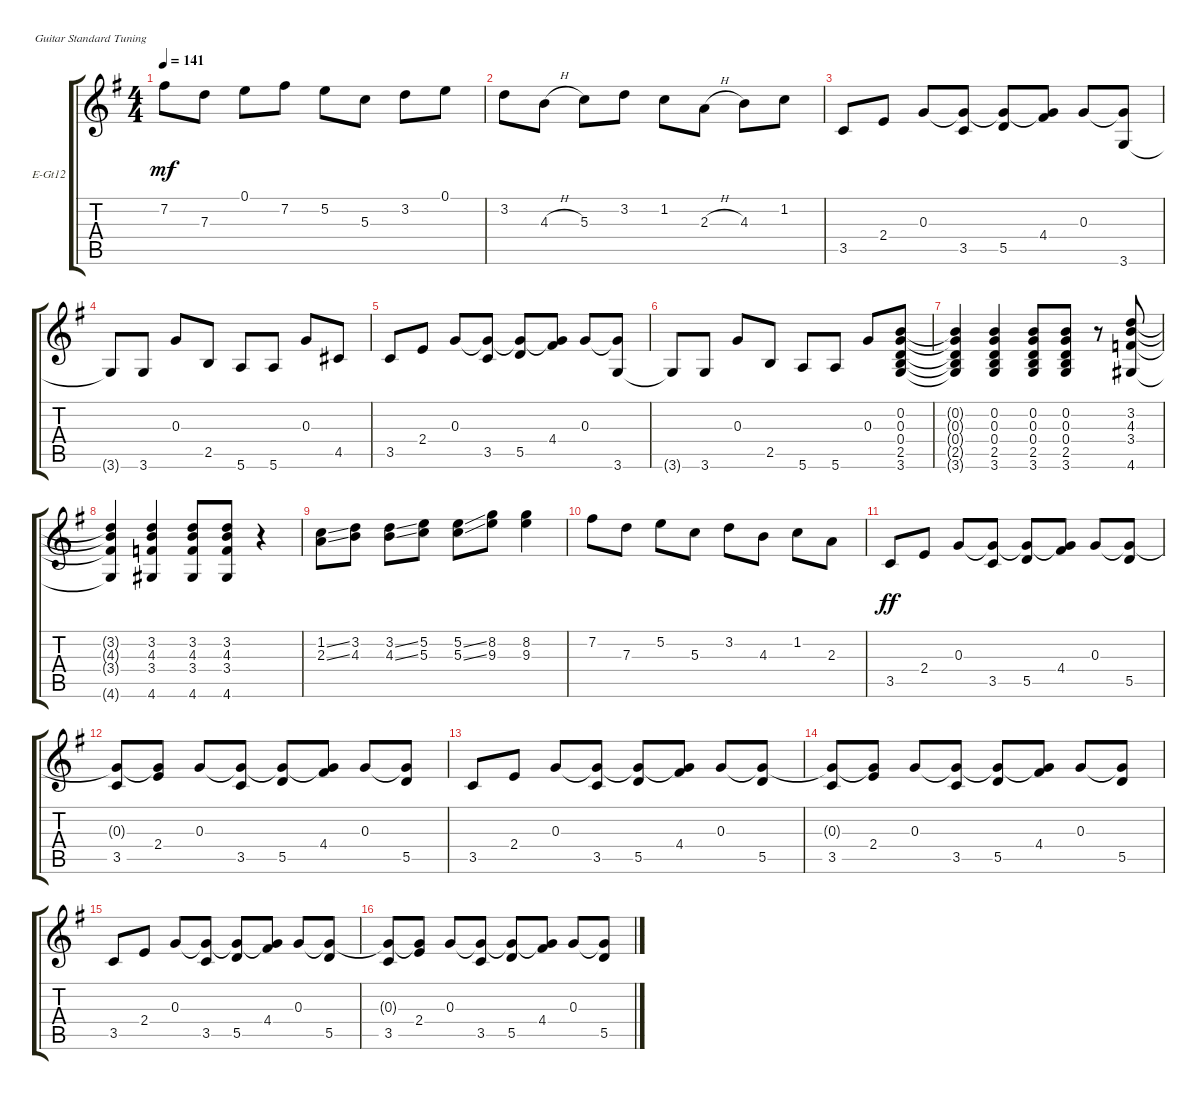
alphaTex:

\defaultSystemsLayout 4
\bracketExtendMode groupsimilarinstruments
\firstSystemTrackNameOrientation horizontal
\otherSystemsTrackNameOrientation horizontal
\track ("12 St. Electric Guitar" "E-Gt12") {instrument electricguitarclean}
\staff {score tabs}
\tuning (E4 B3 G3 D3 A2 E2)
\ts (4 4)
\tempo 141
\clef g2
\scale
0.333333
\ks g
7.2.8{dy mf} 7.3.8 0.1.8 7.2.8 5.2.8 5.3.8 3.2.8 0.1.8 |
\scale
0.333333 3.2.8 4.3{h}.8 5.3.8 3.2.8 1.2.8 2.3{h}.8 4.3.8 1.2.8 |
\scale
0.333333 3.5.8 2.4.8 0.3.8 (3.5 0.3{t}).8 (5.5 0.3{t}).8 (4.4 0.3{t}).8 0.3.8 (0.3{t} 3.6).8 |
\scale
0.333333 3.6{t}.8 3.6.8 0.3.8 2.5.8 5.6.8 5.6.8 0.3.8 4.5.8 |
\scale
0.333333 3.5.8 2.4.8 0.3.8 (3.5 0.3{t}).8 (5.5 0.3{t}).8 (4.4 0.3{t}).8 0.3.8 (0.3{t} 3.6).8 |
\scale
0.333333 3.6{t}.8 3.6.8 0.3.8 2.5.8 5.6.8 5.6.8 0.3.8 (2.5 3.6 0.4 0.3 0.2).8 |
\scale
0.333333 (0.2{t} 0.3{t} 0.4{t} 2.5{t} 3.6{t}).4 (3.6 2.5 0.4 0.3 0.2).4 (3.6 2.5 0.4 0.3 0.2).8 (3.6 2.5 0.4 0.3 0.2).8 r.8 (3.4 4.3 3.2 4.6).8 |
\scale
0.333333 (3.2{t} 4.3{t} 3.4{t} 4.6{t}).4 (3.2 4.3 3.4 4.6).4 (3.4 4.3 3.2 4.6).8 (3.4 4.3 3.2 4.6).8 r.4 |
\scale
0.333333 (2.3{ss} 1.2{ss}).8 (4.3 3.2).8 (4.3{ss} 3.2{ss}).8 (5.2 5.3).8 (5.3{ss} 5.2{ss}).8 (8.2 9.3).8 (9.3 8.2).4 |
\scale
0.333333 7.2.8 7.3.8 5.2.8 5.3.8 3.2.8 4.3.8 1.2.8 2.3.8 |
\scale
0.333333 3.5.8{dy ff} 2.4.8 0.3.8 (3.5 0.3{t}).8 (5.5 0.3{t}).8 (4.4 0.3{t}).8 0.3.8 (5.5 0.3{t}).8 |
\scale
0.333333 (3.5 0.3{t}).8 (2.4 0.3{t}).8 0.3.8 (3.5 0.3{t}).8 (5.5 0.3{t}).8 (4.4 0.3{t}).8 0.3.8 (5.5 0.3{t}).8 |
\scale
0.333333 3.5.8 2.4.8 0.3.8 (3.5 0.3{t}).8 (5.5 0.3{t}).8 (4.4 0.3{t}).8 0.3.8 (5.5 0.3{t}).8 |
\scale
0.333333 (3.5 0.3{t}).8 (2.4 0.3{t}).8 0.3.8 (3.5 0.3{t}).8 (5.5 0.3{t}).8 (4.4 0.3{t}).8 0.3.8 (5.5 0.3{t}).8 |
\scale
0.333333 3.5.8 2.4.8 0.3.8 (3.5 0.3{t}).8 (5.5 0.3{t}).8 (4.4 0.3{t}).8 0.3.8 (5.5 0.3{t}).8 |
\scale
0.333333 (3.5 0.3{t}).8 (2.4 0.3{t}).8 0.3.8 (3.5 0.3{t}).8 (5.5 0.3{t}).8 (4.4 0.3{t}).8 0.3.8 (5.5 0.3{t}).8
